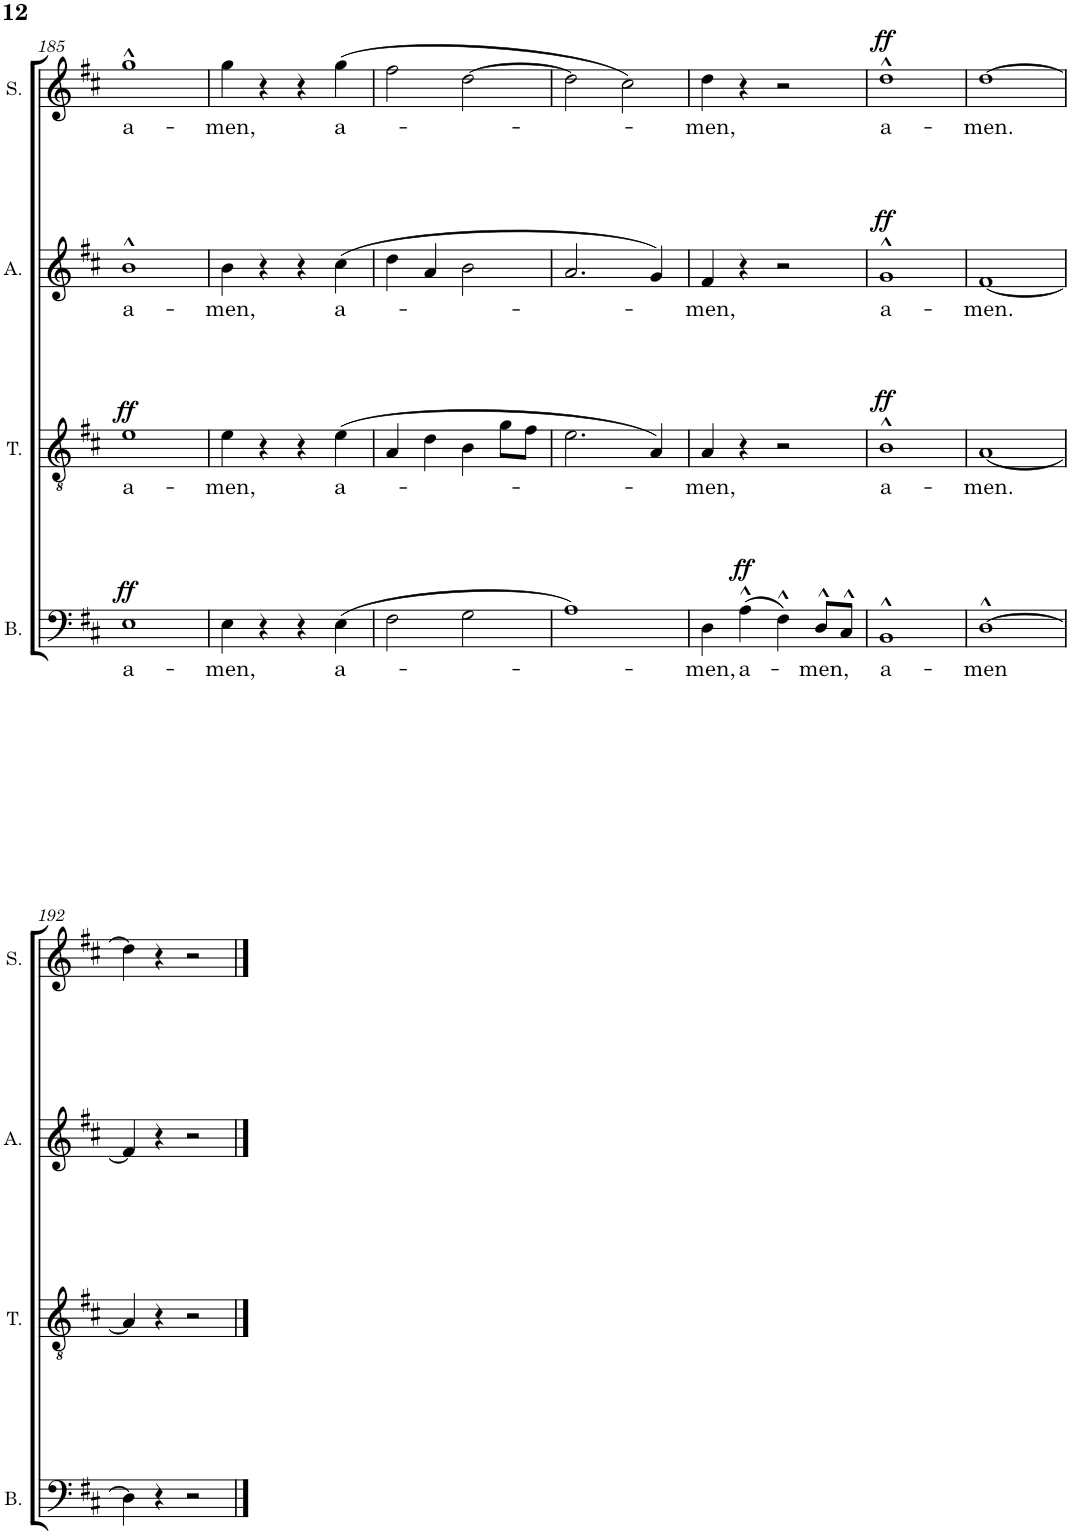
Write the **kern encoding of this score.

**kern	**text	**dynam	**kern	**text	**dynam	**kern	**text	**dynam	**kern	**text	**dynam
*part4	*part4	*part4	*part3	*part3	*part3	*part2	*part2	*part2	*part1	*part1	*part1
*staff4	*staff4	*staff4	*staff3	*staff3	*staff3	*staff2	*staff2	*staff2	*staff1	*staff1	*staff1
*I"Bass	*	*	*I"Tenor	*	*	*I"Alto	*	*	*I"Soprano	*	*
*I'B.	*	*	*I'T.	*	*	*I'A.	*	*	*I'S.	*	*
!!LO:PB:g=z
*clefF4	*	*	*clefGv2	*	*	*clefG2	*	*	*clefG2	*	*
*k[f#c#]	*	*	*k[f#c#]	*	*	*k[f#c#]	*	*	*k[f#c#]	*	*
*M4/4	*	*	*M4/4	*	*	*M4/4	*	*	*M4/4	*	*
*met(c)	*	*	*met(c)	*	*	*met(c)	*	*	*met(c)	*	*
=185	=185	=185	=185	=185	=185	=185	=185	=185	=185	=185	=185
!	!LO:LY:b	!LO:DY:a	!	!LO:LY:b	!LO:DY:a	!	!LO:LY:b	!	!	!LO:LY:b	!
1E	a-	ff	1e	a-	ff	1b^^	a-	.	1gg^^	a-	.
=186	=186	=186	=186	=186	=186	=186	=186	=186	=186	=186	=186
!	!LO:LY:b	!	!	!LO:LY:b	!	!	!LO:LY:b	!	!	!LO:LY:b	!
4E\	-men,	.	4e\	-men,	.	4b\	-men,	.	4gg\	-men,	.
4r	.	.	4r	.	.	4r	.	.	4r	.	.
4r	.	.	4r	.	.	4r	.	.	4r	.	.
!	!LO:LY:b	!	!	!LO:LY:b	!	!	!LO:LY:b	!	!	!LO:LY:b	!
(4E\	a-	.	(4e\	a-	.	(4cc#\	a-	.	(4gg\	a-	.
=187	=187	=187	=187	=187	=187	=187	=187	=187	=187	=187	=187
2F#\	.	.	4A/	.	.	4dd\	.	.	2ff#\	.	.
.	.	.	4d\	.	.	4a/	.	.	.	.	.
2G\	.	.	4B\	.	.	2b\	.	.	[2dd\	.	.
.	.	.	8g\L	.	.	.	.	.	.	.	.
.	.	.	8f#\J	.	.	.	.	.	.	.	.
=188	=188	=188	=188	=188	=188	=188	=188	=188	=188	=188	=188
1A)	.	.	2.e\	.	.	2.a/	.	.	2dd\]	.	.
.	.	.	.	.	.	.	.	.	2cc#\)	.	.
.	.	.	4A/)	.	.	4g/)	.	.	.	.	.
=189	=189	=189	=189	=189	=189	=189	=189	=189	=189	=189	=189
!	!LO:LY:b	!	!	!LO:LY:b	!	!	!LO:LY:b	!	!	!LO:LY:b	!
4D\	-men,	.	4A/	-men,	.	4f#/	-men,	.	4dd\	-men,	.
!	!LO:LY:b	!LO:DY:a	!	!	!	!	!	!	!	!	!
(4A^^\	a-	ff	4r	.	.	4r	.	.	4r	.	.
4F#^^\)	.	.	2r	.	.	2r	.	.	2r	.	.
!	!LO:LY:b	!	!	!	!	!	!	!	!	!	!
8D^^/L	-men,	.	.	.	.	.	.	.	.	.	.
8C#^^/J	.	.	.	.	.	.	.	.	.	.	.
=190	=190	=190	=190	=190	=190	=190	=190	=190	=190	=190	=190
!	!LO:LY:b	!	!	!LO:LY:b	!LO:DY:a	!	!LO:LY:b	!LO:DY:a	!	!LO:LY:b	!LO:DY:a
1BB^^	a-	.	1B^^	a-	ff	1g^^	a-	ff	1dd^^	a-	ff
=191	=191	=191	=191	=191	=191	=191	=191	=191	=191	=191	=191
!	!LO:LY:b	!	!	!LO:LY:b	!	!	!LO:LY:b	!	!	!LO:LY:b	!
[1D^^	-men	.	[1A	-men.	.	[1f#	-men.	.	[1dd	-men.	.
!!LO:LB:g=z
=192	=192	=192	=192	=192	=192	=192	=192	=192	=192	=192	=192
4D\]	.	.	4A/]	.	.	4f#/]	.	.	4dd\]	.	.
4r	.	.	4r	.	.	4r	.	.	4r	.	.
2r	.	.	2r	.	.	2r	.	.	2r	.	.
==	==	==	==	==	==	==	==	==	==	==	==
*-	*-	*-	*-	*-	*-	*-	*-	*-	*-	*-	*-
